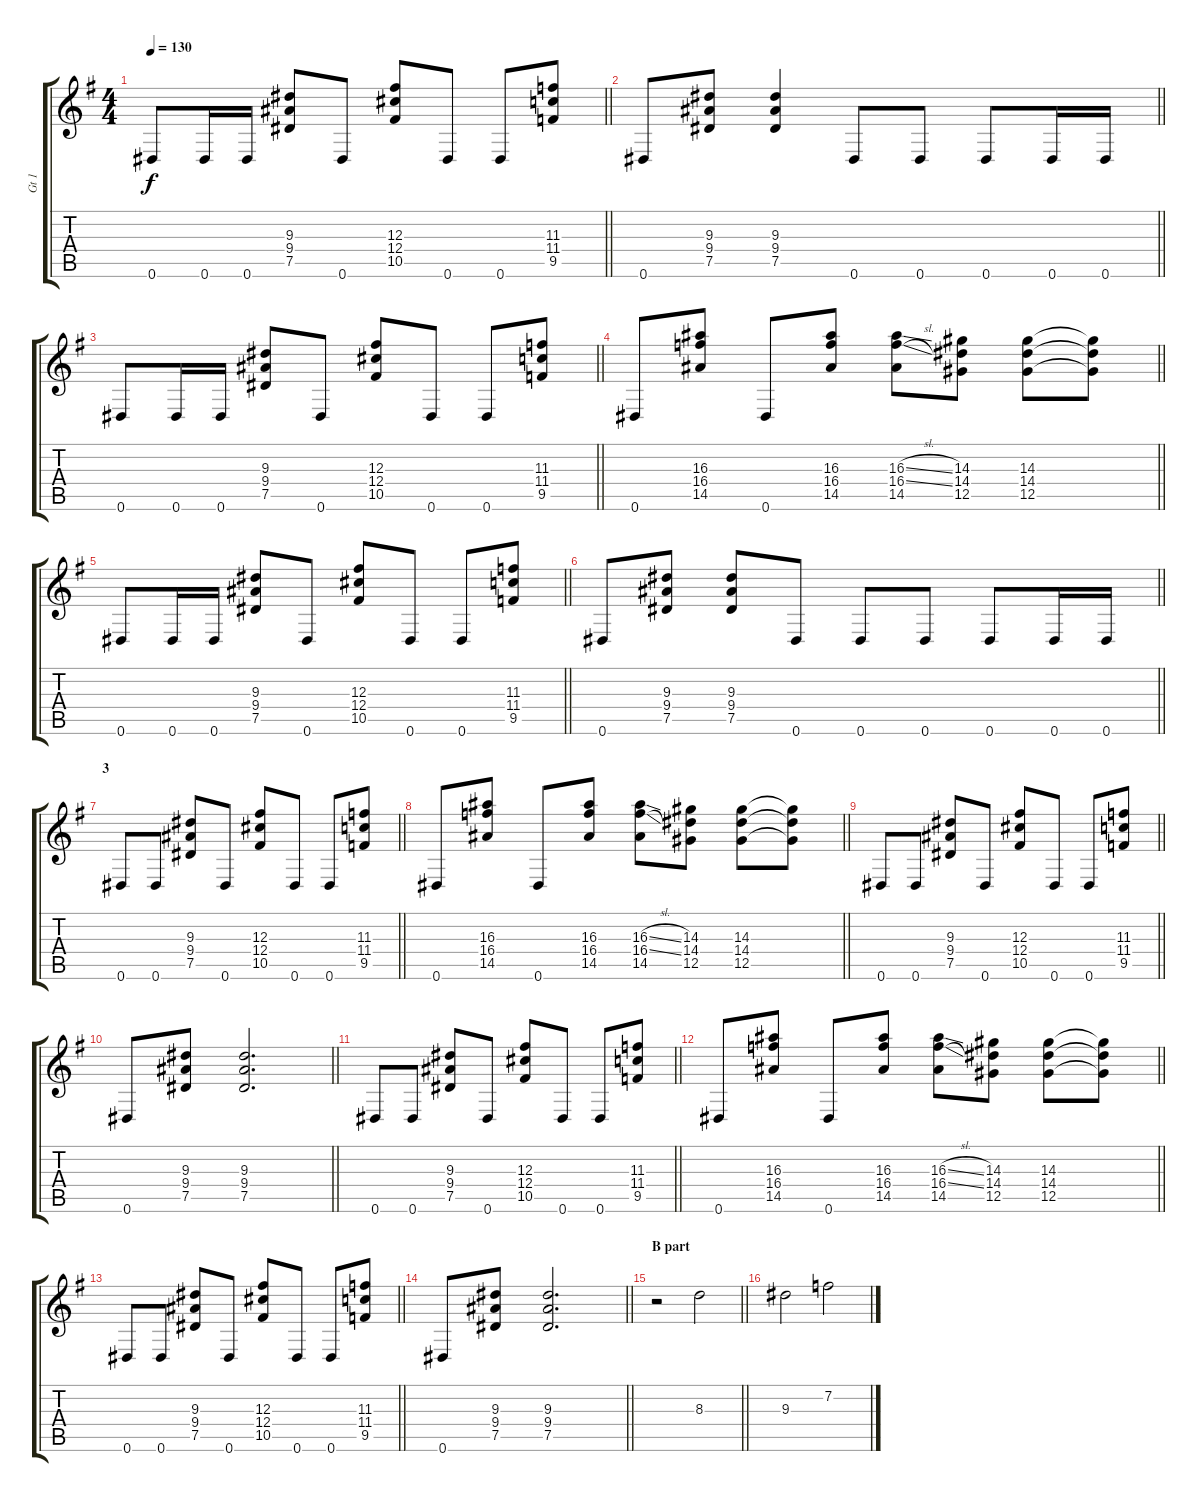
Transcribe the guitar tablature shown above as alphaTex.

\track ("Gt 1" "Gt 1") {mute instrument distortionguitar}
\staff {score tabs}
\tuning (Eb4 Bb3 Gb3 Db3 Ab2 Eb2) {hide}
\ts (4 4)
\section ("" "")
\tempo 130
\clef g2
\barLineRight lightlight
\ks eminor
0.6.8{dy f} 0.6.16 0.6.16 (9.3 9.4 7.5).8 0.6.8 (12.3 12.4 10.5).8 0.6.8 0.6.8 (11.3 11.4 9.5).8 |
\section ("" "")
\barLineRight lightlight
0.6.8 (9.3 9.4 7.5).8 (9.3 9.4 7.5).4 0.6.8 0.6.8 0.6.8 0.6.16 0.6.16 |
\barLineRight lightlight
0.6.8 0.6.16 0.6.16 (9.3 9.4 7.5).8 0.6.8 (12.3 12.4 10.5).8 0.6.8 0.6.8 (11.3 11.4 9.5).8 |
\barLineRight lightlight
0.6.8 (16.3 16.4 14.5).8 0.6.8 (16.3 16.4 14.5).8 (16.3{sl} 16.4{sl} 14.5).8 (14.3 14.4 12.5).8 (14.3 14.4 12.5).8 (14.3{t} 14.4{t} 12.5{t}).8 |
\barLineRight lightlight
0.6.8 0.6.16 0.6.16 (9.3 9.4 7.5).8 0.6.8 (12.3 12.4 10.5).8 0.6.8 0.6.8 (11.3 11.4 9.5).8 |
\barLineRight lightlight
0.6.8 (9.3 9.4 7.5).8 (9.3 9.4 7.5).8 0.6.8 0.6.8 0.6.8 0.6.8 0.6.16 0.6.16 |
\section ("" "3")
\barLineRight lightlight
0.6.8 0.6.8 (9.3 9.4 7.5).8 0.6.8 (12.3 12.4 10.5).8 0.6.8 0.6.8 (11.3 11.4 9.5).8 |
\barLineRight lightlight
0.6.8 (16.3 16.4 14.5).8 0.6.8 (16.3 16.4 14.5).8 (16.3{sl} 16.4{sl} 14.5).8 (14.3 14.4 12.5).8 (14.3 14.4 12.5).8 (14.3{t} 14.4{t} 12.5{t}).8 |
\barLineRight lightlight
0.6.8 0.6.8 (9.3 9.4 7.5).8 0.6.8 (12.3 12.4 10.5).8 0.6.8 0.6.8 (11.3 11.4 9.5).8 |
\barLineRight lightlight
0.6.8 (9.3 9.4 7.5).8 (9.3 9.4 7.5).2{d} |
\barLineRight lightlight
0.6.8 0.6.8 (9.3 9.4 7.5).8 0.6.8 (12.3 12.4 10.5).8 0.6.8 0.6.8 (11.3 11.4 9.5).8 |
\barLineRight lightlight
0.6.8 (16.3 16.4 14.5).8 0.6.8 (16.3 16.4 14.5).8 (16.3{sl} 16.4{sl} 14.5).8 (14.3 14.4 12.5).8 (14.3 14.4 12.5).8 (14.3{t} 14.4{t} 12.5{t}).8 |
\barLineRight lightlight
0.6.8 0.6.8 (9.3 9.4 7.5).8 0.6.8 (12.3 12.4 10.5).8 0.6.8 0.6.8 (11.3 11.4 9.5).8 |
\barLineRight lightlight
0.6.8 (9.3 9.4 7.5).8 (9.3 9.4 7.5).2{d} |
\section ("" "B part")
\barLineRight lightlight
r.2 8.3.2 |
\section ("" "")
9.3.2 7.2.2
